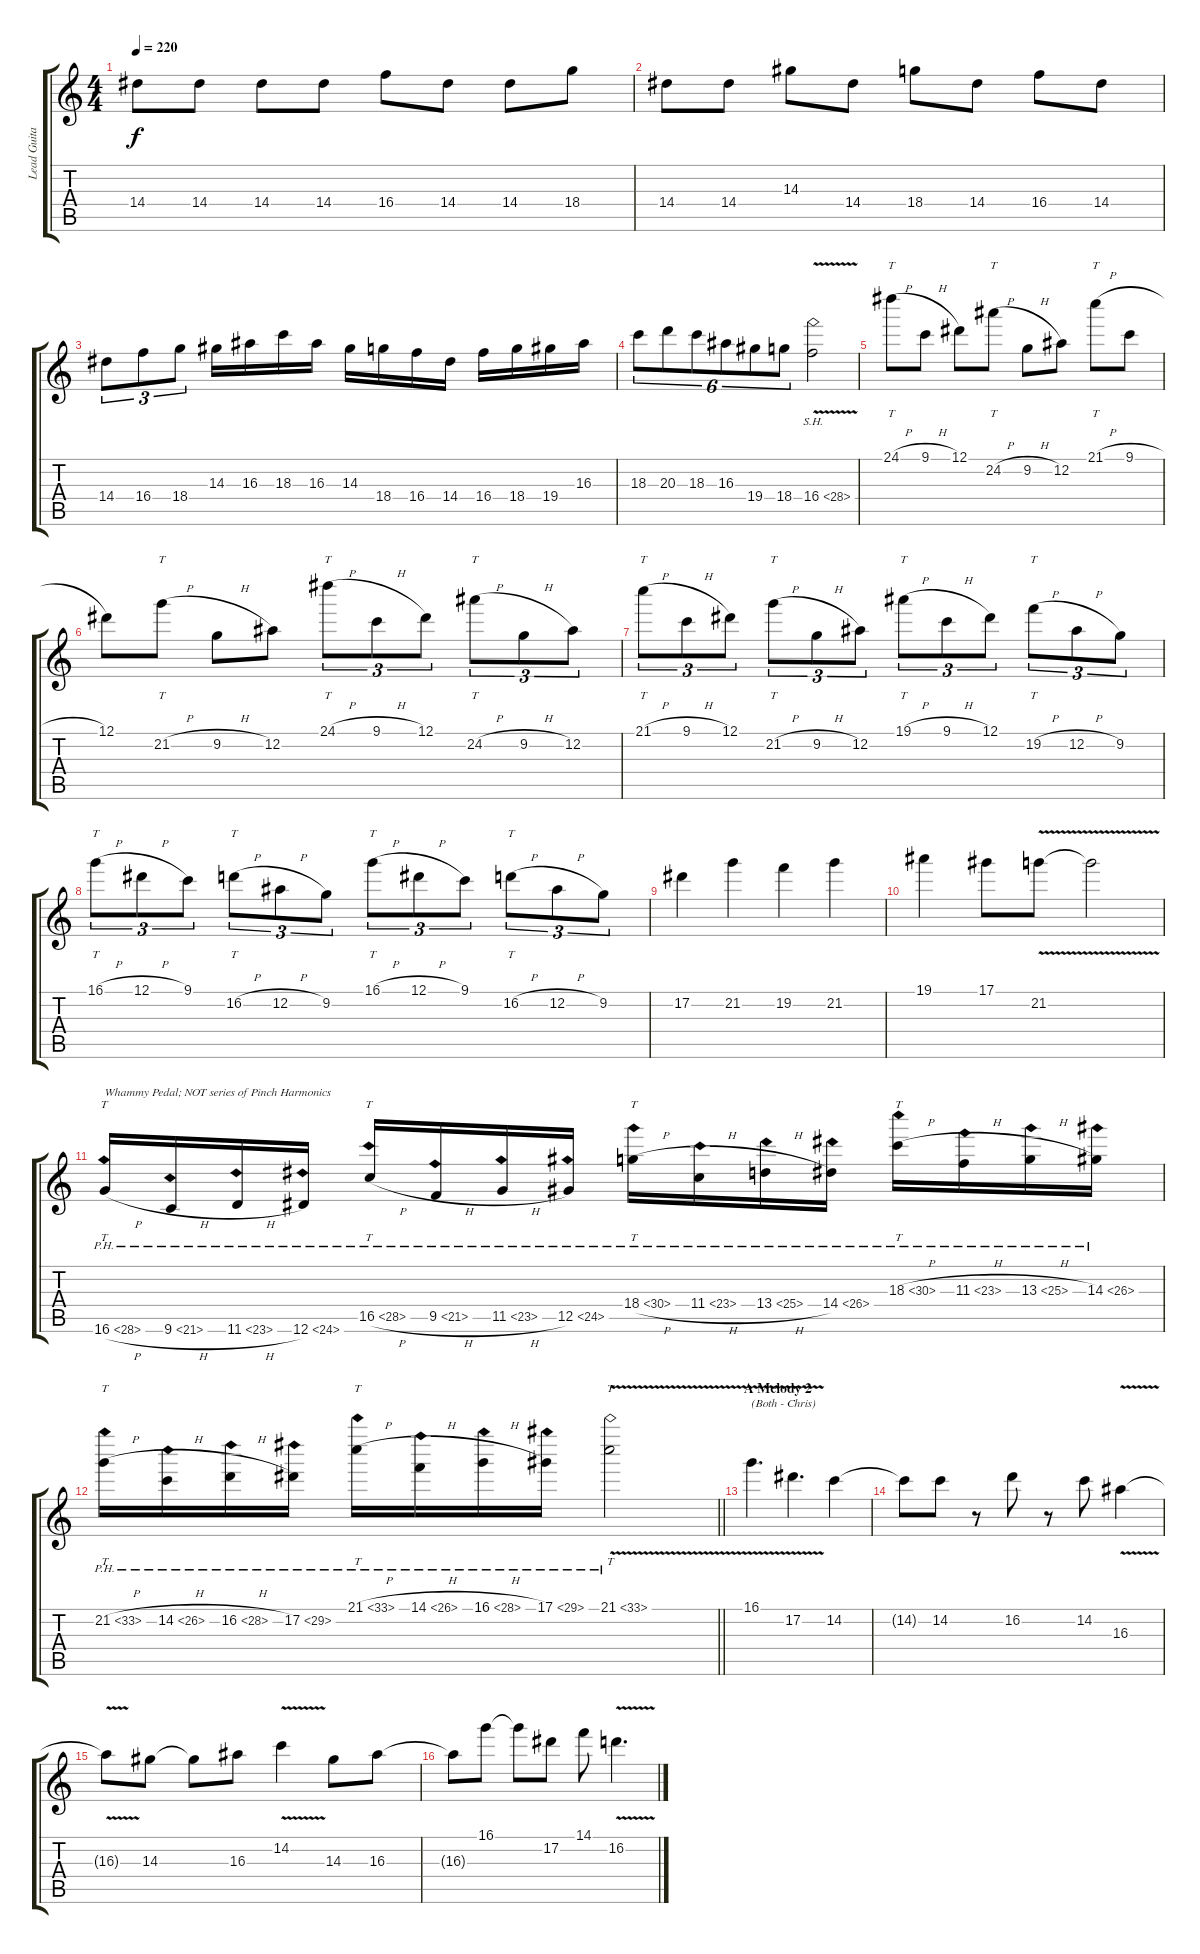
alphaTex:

\track ("Lead Guitar 2" "Lead Guita") {instrument overdrivenguitar}
\staff {score tabs}
\tuning (Eb4 Bb3 Gb3 Db3 Ab2 Eb2) {hide}
\ts (4 4)
\tempo 220
\clef g2
\ks c
14.4.8{dy f} 14.4.8 14.4.8 14.4.8 16.4.8 14.4.8 14.4.8 18.4.8 |
14.4.8 14.4.8 14.3.8 14.4.8 18.4.8 14.4.8 16.4.8 14.4.8 |
14.4.8{tu (3 2)} 16.4.8{tu (3 2)} 18.4.8{tu (3 2)} 14.3.16 16.3.16 18.3.16 16.3.16 14.3.16 18.4.16 16.4.16 14.4.16 16.4.16 18.4.16 19.4.16 16.3.16 |
18.3.8{tu (6 4)} 20.3.8{tu (6 4)} 18.3.8{tu (6 4)} 16.3.8{tu (6 4)} 19.4.8{tu (6 4)} 18.4.8{tu (6 4)} 16.4{sh 12 v}.2 |
24.1{h}.8{tt} 9.1{h}.8 12.1.8 24.2{h}.8{tt} 9.2{h}.8 12.2.8 21.1{h}.8{tt} 9.1{h}.8 |
12.1.8 21.2{h}.8{tt} 9.2{h}.8 12.2.8 24.1{h}.8{tt tu (3 2)} 9.1{h}.8{tu (3 2)} 12.1.8{tu (3 2)} 24.2{h}.8{tt tu (3 2)} 9.2{h}.8{tu (3 2)} 12.2.8{tu (3 2)} |
21.1{h}.8{tt tu (3 2)} 9.1{h}.8{tu (3 2)} 12.1.8{tu (3 2)} 21.2{h}.8{tt tu (3 2)} 9.2{h}.8{tu (3 2)} 12.2.8{tu (3 2)} 19.1{h}.8{tt tu (3 2)} 9.1{h}.8{tu (3 2)} 12.1.8{tu (3 2)} 19.2{h}.8{tt tu (3 2)} 12.2{h}.8{tu (3 2)} 9.2.8{tu (3 2)} |
16.1{h}.8{tt tu (3 2)} 12.1{h}.8{tu (3 2)} 9.1.8{tu (3 2)} 16.2{h}.8{tt tu (3 2)} 12.2{h}.8{tu (3 2)} 9.2.8{tu (3 2)} 16.1{h}.8{tt tu (3 2)} 12.1{h}.8{tu (3 2)} 9.1.8{tu (3 2)} 16.2{h}.8{tt tu (3 2)} 12.2{h}.8{tu (3 2)} 9.2.8{tu (3 2)} |
17.2.4 21.2.4 19.2.4 21.2.4 |
19.1.4 17.1.8 21.2{v}.8 21.2{t}.2 |
16.6{ph 12 h}.16{tt txt "Whammy Pedal; NOT series of Pinch Harmonics"} 9.6{ph 12 h}.16 11.6{ph 12 h}.16 12.6{ph 12}.16 16.5{ph 12 h}.16{tt} 9.5{ph 12 h}.16 11.5{ph 12 h}.16 12.5{ph 12}.16 18.4{ph 12 h}.16{tt} 11.4{ph 12 h}.16 13.4{ph 12 h}.16 14.4{ph 12}.16 18.3{ph 12 h}.16{tt} 11.3{ph 12 h}.16 13.3{ph 12 h}.16 14.3{ph 12}.16 |
\barLineRight lightlight
21.2{ph 12 h}.16{tt} 14.2{ph 12 h}.16 16.2{ph 12 h}.16 17.2{ph 12}.16 21.1{ph 12 h}.16{tt} 14.1{ph 12 h}.16 16.1{ph 12 h}.16 17.1{ph 12}.16 21.1{ph 12 v}.2{tt} |
\section ("" "A Melody 2")
16.1{v}.4{d txt "(Both - Chris)"} 17.2{v}.4{d} 14.2.4 |
14.2{t}.8 14.2.8 r.8 16.2.8 r.8 14.2.8 16.3{v}.4 |
16.3{t}.8 14.3.8 14.3{t}.8 16.3.8 14.2{v}.4 14.3.8 16.3.8 |
16.3{t}.8 16.1.8 16.1{t}.8 17.2.8 14.1.8 16.2{v}.4{d}
